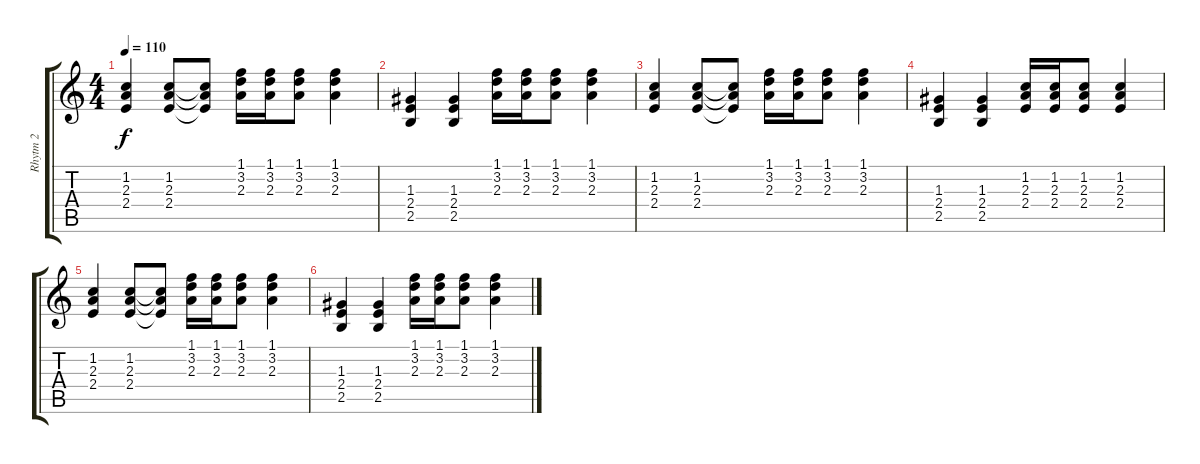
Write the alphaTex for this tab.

\track ("Rhytm 2" "Rhytm 2") {instrument acousticguitarsteel}
\staff {score tabs}
\tuning (E4 B3 G3 D3 A2 E2) {hide}
\ts (4 4)
\tempo 110
\clef g2
\ks c
(1.2 2.3 2.4).4{dy f} (1.2 2.3 2.4).8 (1.2{t} 2.3{t} 2.4{t}).8 (1.1 3.2 2.3).16 (1.1 3.2 2.3).16 (1.1 3.2 2.3).8 (1.1 3.2 2.3).4 |
(1.3 2.4 2.5).4 (1.3 2.4 2.5).4 (1.1 3.2 2.3).16 (1.1 3.2 2.3).16 (1.1 3.2 2.3).8 (1.1 3.2 2.3).4 |
(1.2 2.3 2.4).4 (1.2 2.3 2.4).8 (1.2{t} 2.3{t} 2.4{t}).8 (1.1 3.2 2.3).16 (1.1 3.2 2.3).16 (1.1 3.2 2.3).8 (1.1 3.2 2.3).4 |
(1.3 2.4 2.5).4 (1.3 2.4 2.5).4 (1.2 2.3 2.4).16 (1.2 2.3 2.4).16 (1.2 2.3 2.4).8 (1.2 2.3 2.4).4 |
(1.2 2.3 2.4).4 (1.2 2.3 2.4).8 (1.2{t} 2.3{t} 2.4{t}).8 (1.1 3.2 2.3).16 (1.1 3.2 2.3).16 (1.1 3.2 2.3).8 (1.1 3.2 2.3).4 |
(1.3 2.4 2.5).4 (1.3 2.4 2.5).4 (1.1 3.2 2.3).16 (1.1 3.2 2.3).16 (1.1 3.2 2.3).8 (1.1 3.2 2.3).4
